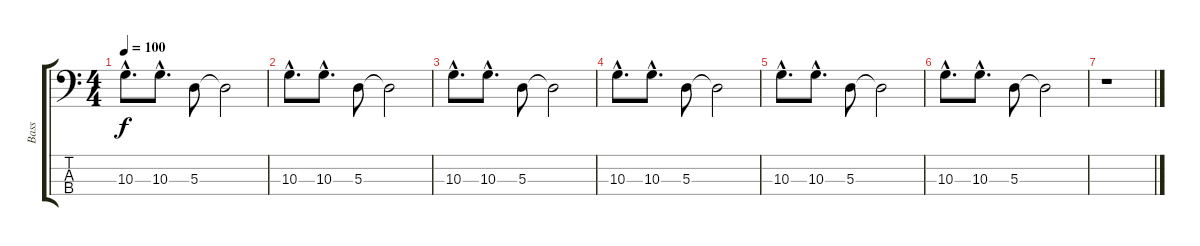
\track ("Bass" "Bass") {instrument electricbasspick}
\staff {score tabs}
\tuning (G2 D2 A1 E1) {hide}
\ts (4 4)
\tempo 100
\clef f4
\ks c
10.3{hac}.8{d dy f} 10.3{hac}.8{d} 5.3.8 5.3{t}.2 |
10.3{hac}.8{d} 10.3{hac}.8{d} 5.3.8 5.3{t}.2 |
10.3{hac}.8{d} 10.3{hac}.8{d} 5.3.8 5.3{t}.2 |
10.3{hac}.8{d} 10.3{hac}.8{d} 5.3.8 5.3{t}.2 |
10.3{hac}.8{d} 10.3{hac}.8{d} 5.3.8 5.3{t}.2 |
10.3{hac}.8{d} 10.3{hac}.8{d} 5.3.8 5.3{t}.2 |
r.1
